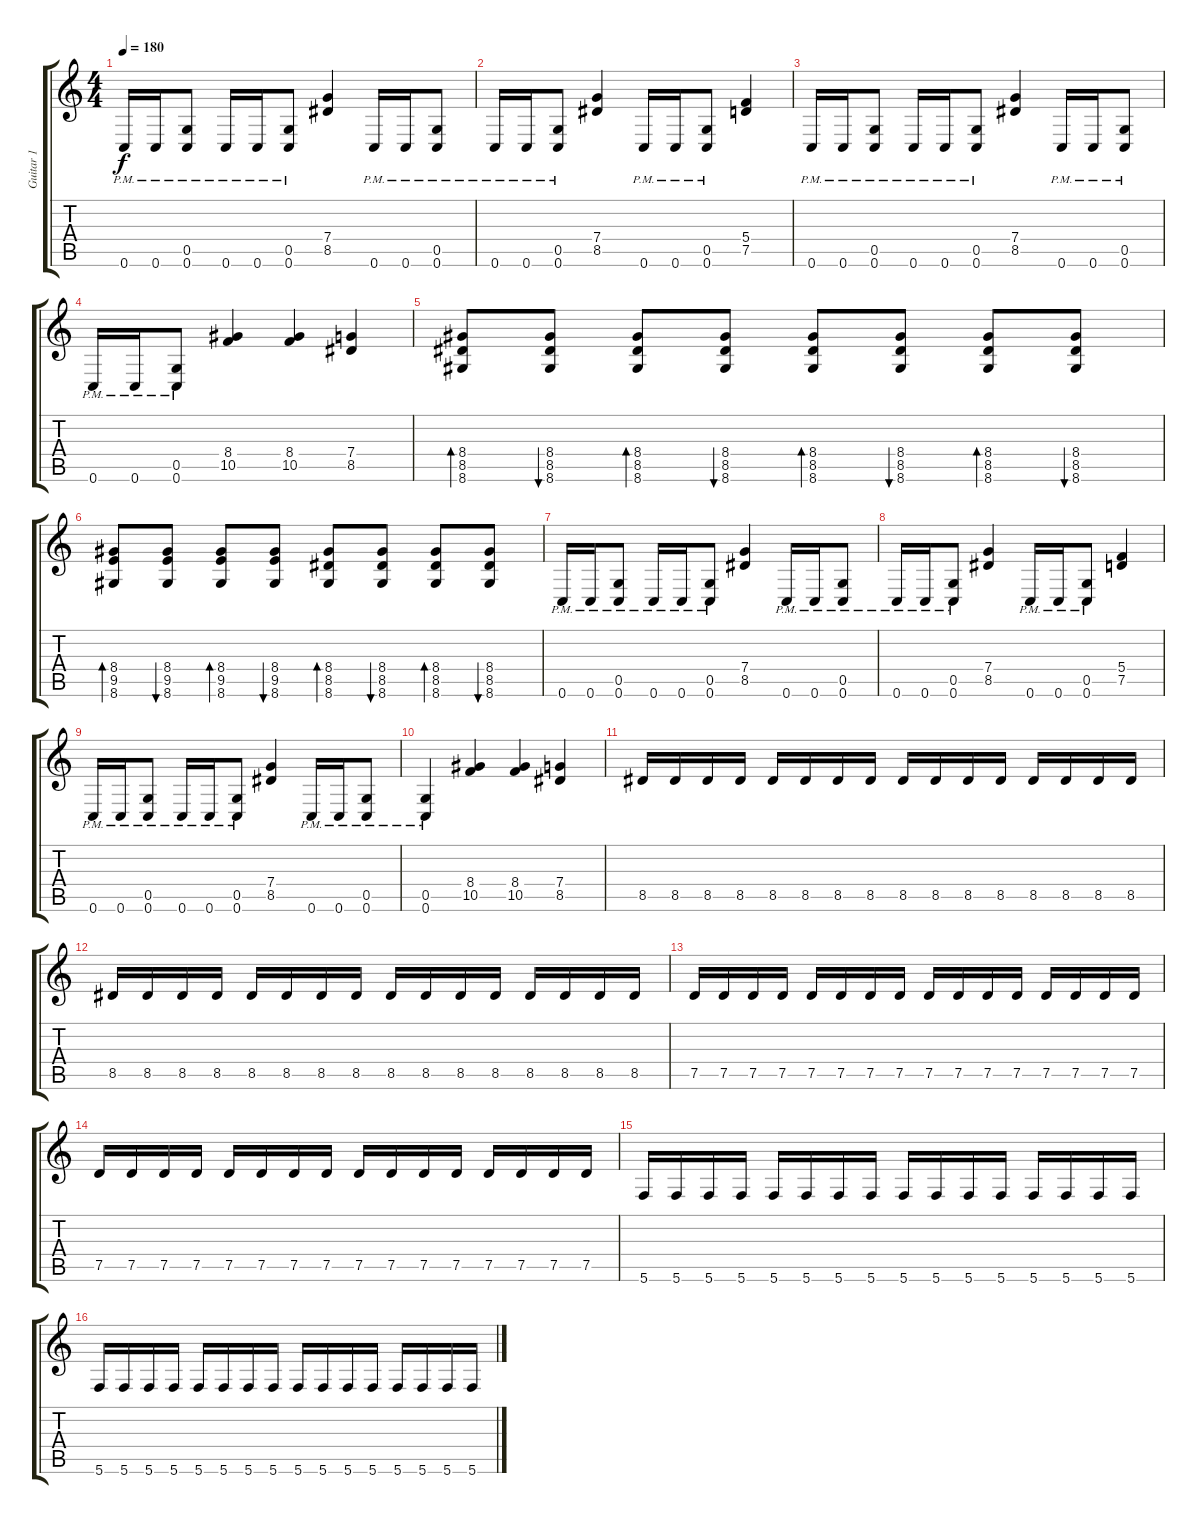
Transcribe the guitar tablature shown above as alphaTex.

\track ("Guitar 1" "Guitar 1") {instrument distortionguitar}
\staff {score tabs}
\tuning (D4 A3 F3 C3 G2 C2) {hide}
\ts (4 4)
\tempo 180
\clef g2
\ks c
0.6{pm}.16{dy f instrument distortionguitar} 0.6{pm}.16 (0.5{pm} 0.6{pm}).8 0.6{pm}.16 0.6{pm}.16 (0.5{pm} 0.6{pm}).8 (7.4 8.5).4 0.6{pm}.16 0.6{pm}.16 (0.5{pm} 0.6{pm}).8 |
0.6{pm}.16 0.6{pm}.16 (0.5{pm} 0.6{pm}).8 (7.4 8.5).4 0.6{pm}.16 0.6{pm}.16 (0.5{pm} 0.6{pm}).8 (5.4 7.5).4 |
0.6{pm}.16 0.6{pm}.16 (0.5{pm} 0.6{pm}).8 0.6{pm}.16 0.6{pm}.16 (0.5{pm} 0.6{pm}).8 (7.4 8.5).4 0.6{pm}.16 0.6{pm}.16 (0.5{pm} 0.6{pm}).8 |
0.6{pm}.16 0.6{pm}.16 (0.5{pm} 0.6{pm}).8 (8.4 10.5).4 (8.4 10.5).4 (7.4 8.5).4 |
(8.4 8.5 8.6).8{bd 60 instrument overdrivenguitar} (8.4 8.5 8.6).8{bu 60} (8.4 8.5 8.6).8{bd 60} (8.4 8.5 8.6).8{bu 60} (8.4 8.5 8.6).8{bd 60} (8.4 8.5 8.6).8{bu 60} (8.4 8.5 8.6).8{bd 60} (8.4 8.5 8.6).8{bu 60} |
(8.4 9.5 8.6).8{bd 60} (8.4 9.5 8.6).8{bu 60} (8.4 9.5 8.6).8{bd 60} (8.4 9.5 8.6).8{bu 60} (8.4 8.5 8.6).8{bd 60} (8.4 8.5 8.6).8{bu 60} (8.4 8.5 8.6).8{bd 60} (8.4 8.5 8.6).8{bu 60} |
0.6{pm}.16{instrument distortionguitar} 0.6{pm}.16 (0.5{pm} 0.6{pm}).8 0.6{pm}.16 0.6{pm}.16 (0.5{pm} 0.6{pm}).8 (7.4 8.5).4 0.6{pm}.16 0.6{pm}.16 (0.5{pm} 0.6{pm}).8 |
0.6{pm}.16 0.6{pm}.16 (0.5{pm} 0.6{pm}).8 (7.4 8.5).4 0.6{pm}.16 0.6{pm}.16 (0.5{pm} 0.6{pm}).8 (5.4 7.5).4 |
0.6{pm}.16 0.6{pm}.16 (0.5{pm} 0.6{pm}).8 0.6{pm}.16 0.6{pm}.16 (0.5{pm} 0.6{pm}).8 (7.4 8.5).4 0.6{pm}.16 0.6{pm}.16 (0.5{pm} 0.6{pm}).8 |
(0.5{pm} 0.6{pm}).4 (8.4 10.5).4 (8.4 10.5).4 (7.4 8.5).4 |
8.5.16 8.5.16 8.5.16 8.5.16 8.5.16 8.5.16 8.5.16 8.5.16 8.5.16 8.5.16 8.5.16 8.5.16 8.5.16 8.5.16 8.5.16 8.5.16 |
8.5.16 8.5.16 8.5.16 8.5.16 8.5.16 8.5.16 8.5.16 8.5.16 8.5.16 8.5.16 8.5.16 8.5.16 8.5.16 8.5.16 8.5.16 8.5.16 |
7.5.16 7.5.16 7.5.16 7.5.16 7.5.16 7.5.16 7.5.16 7.5.16 7.5.16 7.5.16 7.5.16 7.5.16 7.5.16 7.5.16 7.5.16 7.5.16 |
7.5.16 7.5.16 7.5.16 7.5.16 7.5.16 7.5.16 7.5.16 7.5.16 7.5.16 7.5.16 7.5.16 7.5.16 7.5.16 7.5.16 7.5.16 7.5.16 |
5.6.16 5.6.16 5.6.16 5.6.16 5.6.16 5.6.16 5.6.16 5.6.16 5.6.16 5.6.16 5.6.16 5.6.16 5.6.16 5.6.16 5.6.16 5.6.16 |
5.6.16 5.6.16 5.6.16 5.6.16 5.6.16 5.6.16 5.6.16 5.6.16 5.6.16 5.6.16 5.6.16 5.6.16 5.6.16 5.6.16 5.6.16 5.6.16
